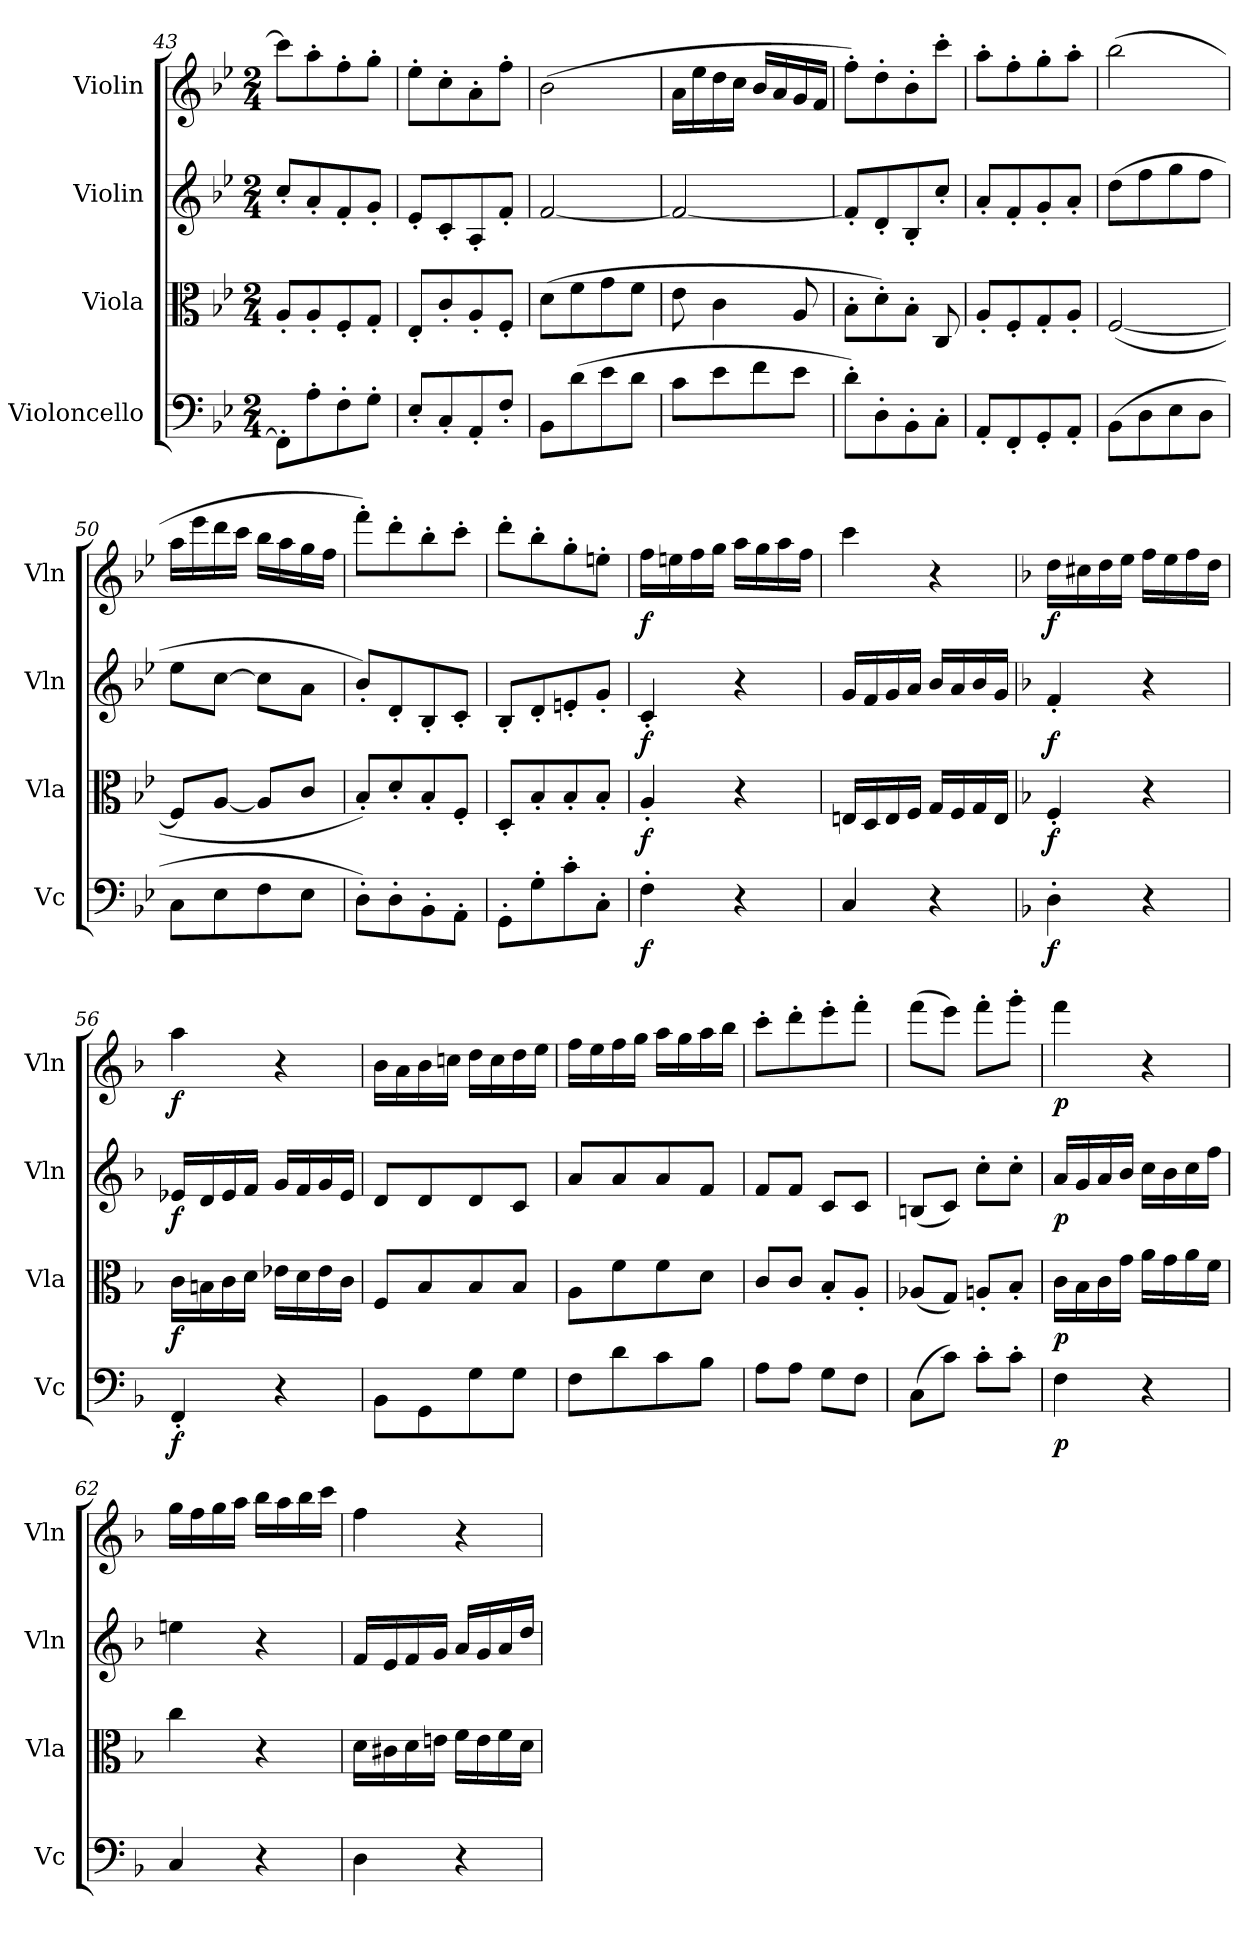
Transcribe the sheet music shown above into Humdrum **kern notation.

**kern	**dynam	**kern	**dynam	**kern	**dynam	**kern	**dynam
*part4	*part4	*part3	*part3	*part2	*part2	*part1	*part1
*staff4	*staff4	*staff3	*staff3	*staff2	*staff2	*staff1	*staff1
*I"Violoncello	*	*I"Viola	*	*I"Violin	*	*I"Violin	*
*I'Vc	*	*I'Vla	*	*I'Vln	*	*I'Vln	*
*clefF4	*	*clefC3	*	*clefG2	*	*clefG2	*
*k[b-e-]	*	*k[b-e-]	*	*k[b-e-]	*	*k[b-e-]	*
*M2/4	*	*M2/4	*	*M2/4	*	*M2/4	*
=43	=43	=43	=43	=43	=43	=43	=43
8FF'/L]	.	8A'/L	.	8cc'/L	.	8ccc\L]	.
8A'\	.	8A'/	.	8a'/	.	8aa'\	.
8F'\	.	8F'/	.	8f'/	.	8ff'\	.
8G'\J	.	8G'/J	.	8g'/J	.	8gg'\J	.
=44	=44	=44	=44	=44	=44	=44	=44
8E-'/L	.	8E-'/L	.	8e-'/L	.	8ee-'\L	.
8C'/	.	8c'/	.	8c'/	.	8cc'\	.
8AA'/	.	8A'/	.	8A'/	.	8a'\	.
8F'/J	.	8F'/J	.	8f'/J	.	8ff'\J	.
=45	=45	=45	=45	=45	=45	=45	=45
8BB-\L	.	(8d\L	.	[2f/	.	(2b-\	.
(8d\	.	8f\	.	.	.	.	.
8e-\	.	8g\	.	.	.	.	.
8d\J	.	8f\J	.	.	.	.	.
=46	=46	=46	=46	=46	=46	=46	=46
8c\L	.	8e-\	.	2f/_	.	16a\LL	.
.	.	.	.	.	.	16ee-\	.
8e-\	.	4c\	.	.	.	16dd\	.
.	.	.	.	.	.	16cc\JJ	.
8f\	.	.	.	.	.	16b-/LL	.
.	.	.	.	.	.	16a/	.
8e-\J	.	8A/	.	.	.	16g/	.
.	.	.	.	.	.	16f/JJ	.
=47	=47	=47	=47	=47	=47	=47	=47
8d'\L)	.	8B-'\L	.	8f'/L]	.	8ff'\L)	.
8D'\	.	8d'\)	.	8d'/	.	8dd'\	.
8BB-'\	.	8B-'\J	.	8B-'/	.	8b-'\	.
8C'\J	.	8C/	.	8cc'/J	.	8ccc'\J	.
=48	=48	=48	=48	=48	=48	=48	=48
8AA'/L	.	8A'/L	.	8a'/L	.	8aa'\L	.
8FF'/	.	8F'/	.	8f'/	.	8ff'\	.
8GG'/	.	8G'/	.	8g'/	.	8gg'\	.
8AA'/J	.	8A'/J	.	8a'/J	.	8aa'\J	.
=49	=49	=49	=49	=49	=49	=49	=49
(8BB-\L	.	([2F/	.	(8dd\L	.	(2bb-\	.
8D\	.	.	.	8ff\	.	.	.
8E-\	.	.	.	8gg\	.	.	.
8D\J	.	.	.	8ff\J	.	.	.
=50	=50	=50	=50	=50	=50	=50	=50
8C\L	.	8F/L]	.	8ee-\L	.	16aa\LL	.
.	.	.	.	.	.	16eee-\	.
8E-\	.	[8A/J	.	[8cc\J	.	16ddd\	.
.	.	.	.	.	.	16ccc\JJ	.
8F\	.	8A/L]	.	8cc\L]	.	16bb-\LL	.
.	.	.	.	.	.	16aa\	.
8E-\J	.	8c/J	.	8a\J	.	16gg\	.
.	.	.	.	.	.	16ff\JJ	.
=51	=51	=51	=51	=51	=51	=51	=51
8D'\L)	.	8B-'/L)	.	8b-'/L)	.	8fff'\L)	.
8D'\	.	8d'/	.	8d'/	.	8ddd'\	.
8BB-'\	.	8B-'/	.	8B-'/	.	8bb-'\	.
8AA'\J	.	8F'/J	.	8c'/J	.	8ccc'\J	.
=52	=52	=52	=52	=52	=52	=52	=52
8GG'\L	.	8D'/L	.	8B-'/L	.	8ddd'\L	.
8G'\	.	8B-'/	.	8d'/	.	8bb-'\	.
8c'\	.	8B-'/	.	8en'/	.	8gg'\	.
8C'\J	.	8B-'/J	.	8g'/J	.	8een'\J	.
=53	=53	=53	=53	=53	=53	=53	=53
4F'\	f	4A'/	f	4c'/	f	16ff\LL	f
.	.	.	.	.	.	16een\	.
.	.	.	.	.	.	16ff\	.
.	.	.	.	.	.	16gg\JJ	.
4r	.	4r	.	4r	.	16aa\LL	.
.	.	.	.	.	.	16gg\	.
.	.	.	.	.	.	16aa\	.
.	.	.	.	.	.	16ff\JJ	.
=54	=54	=54	=54	=54	=54	=54	=54
4C/	.	16En/LL	.	16g/LL	.	4ccc\	.
.	.	16D/	.	16f/	.	.	.
.	.	16E/	.	16g/	.	.	.
.	.	16F/JJ	.	16a/JJ	.	.	.
4r	.	16G/LL	.	16b-/LL	.	4r	.
.	.	16F/	.	16a/	.	.	.
.	.	16G/	.	16b-/	.	.	.
.	.	16E/JJ	.	16g/JJ	.	.	.
=55	=55	=55	=55	=55	=55	=55	=55
*k[b-]	*	*k[b-]	*	*k[b-]	*	*k[b-]	*
4D'\	f	4F'/	f	4f'/	f	16dd\LL	f
.	.	.	.	.	.	16cc#X\	.
.	.	.	.	.	.	16dd\	.
.	.	.	.	.	.	16ee\JJ	.
4r	.	4r	.	4r	.	16ff\LL	.
.	.	.	.	.	.	16ee\	.
.	.	.	.	.	.	16ff\	.
.	.	.	.	.	.	16dd\JJ	.
=56	=56	=56	=56	=56	=56	=56	=56
4FF'/	f	16c\LL	f	16e-X/LL	f	4aa\	f
.	.	16Bn\	.	16d/	.	.	.
.	.	16c\	.	16e-/	.	.	.
.	.	16d\JJ	.	16f/JJ	.	.	.
4r	.	16e-X\LL	.	16g/LL	.	4r	.
.	.	16d\	.	16f/	.	.	.
.	.	16e-\	.	16g/	.	.	.
.	.	16c\JJ	.	16e-/JJ	.	.	.
=57	=57	=57	=57	=57	=57	=57	=57
8BB-\L	.	8F/L	.	8d/L	.	16b-\LL	.
.	.	.	.	.	.	16a\	.
8GG\	.	8B-/	.	8d/	.	16b-\	.
.	.	.	.	.	.	16ccn\JJ	.
8G\	.	8B-/	.	8d/	.	16dd\LL	.
.	.	.	.	.	.	16cc\	.
8G\J	.	8B-/J	.	8c/J	.	16dd\	.
.	.	.	.	.	.	16ee\JJ	.
=58	=58	=58	=58	=58	=58	=58	=58
8F\L	.	8A\L	.	8a/L	.	16ff\LL	.
.	.	.	.	.	.	16ee\	.
8d\	.	8f\	.	8a/	.	16ff\	.
.	.	.	.	.	.	16gg\JJ	.
8c\	.	8f\	.	8a/	.	16aa\LL	.
.	.	.	.	.	.	16gg\	.
8B-\J	.	8d\J	.	8f/J	.	16aa\	.
.	.	.	.	.	.	16bb-\JJ	.
=59	=59	=59	=59	=59	=59	=59	=59
8A\L	.	8c/L	.	8f/L	.	8ccc'\L	.
8A\J	.	8c/J	.	8f/J	.	8ddd'\	.
8G\L	.	8B-'/L	.	8c/L	.	8eee'\	.
8F\J	.	8A'/J	.	8c/J	.	8fff'\J	.
=60	=60	=60	=60	=60	=60	=60	=60
(8C\L	.	(8A-X/L	.	(8Bn/L	.	(8fff\L	.
8c\J)	.	8G/J)	.	8c/J)	.	8eee\J)	.
8c'\L	.	8An'/L	.	8cc'\L	.	8fff'\L	.
8c'\J	.	8B-'/J	.	8cc'\J	.	8ggg'\J	.
=61	=61	=61	=61	=61	=61	=61	=61
4F\	p	16c\LL	p	16a/LL	p	4fff\	p
.	.	16B-\	.	16g/	.	.	.
.	.	16c\	.	16a/	.	.	.
.	.	16g\JJ	.	16b-/JJ	.	.	.
4r	.	16a\LL	.	16cc\LL	.	4r	.
.	.	16g\	.	16b-\	.	.	.
.	.	16a\	.	16cc\	.	.	.
.	.	16f\JJ	.	16ff\JJ	.	.	.
=62	=62	=62	=62	=62	=62	=62	=62
4C/	.	4cc\	.	4een\	.	16gg\LL	.
.	.	.	.	.	.	16ff\	.
.	.	.	.	.	.	16gg\	.
.	.	.	.	.	.	16aa\JJ	.
4r	.	4r	.	4r	.	16bb-\LL	.
.	.	.	.	.	.	16aa\	.
.	.	.	.	.	.	16bb-\	.
.	.	.	.	.	.	16ccc\JJ	.
=63	=63	=63	=63	=63	=63	=63	=63
4D\	.	16d\LL	.	16f/LL	.	4ff\	.
.	.	16c#X\	.	16e/	.	.	.
.	.	16d\	.	16f/	.	.	.
.	.	16en\JJ	.	16g/JJ	.	.	.
4r	.	16f\LL	.	16a/LL	.	4r	.
.	.	16e\	.	16g/	.	.	.
.	.	16f\	.	16a/	.	.	.
.	.	16d\JJ	.	16dd/JJ	.	.	.
=	=	=	=	=	=	=	=
*-	*-	*-	*-	*-	*-	*-	*-
